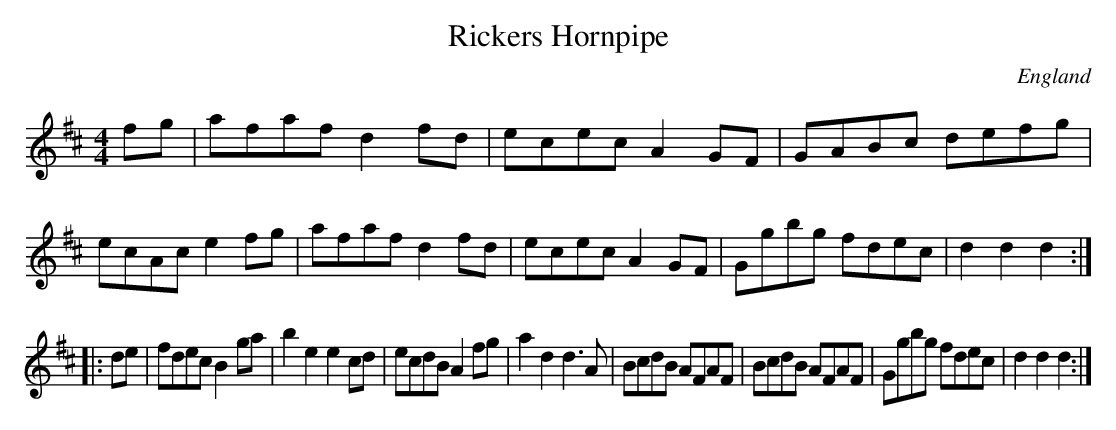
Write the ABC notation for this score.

X:1
T:Rickers Hornpipe
O:England
M:4/4
K:D
fg |\
afaf d2fd | ecec A2GF | GABc defg | ecAc e2fg |\
afaf d2fd | ecec A2GF | Ggbg fdec | d2d2 d2:|*
|:de |\
fdec B2ga | b2e2 e2cd | ecdB A2fg | a2d2 d3A |\
BcdB AFAF | BcdB AFAF | Ggbg fdec | d2d2 d2:|**
